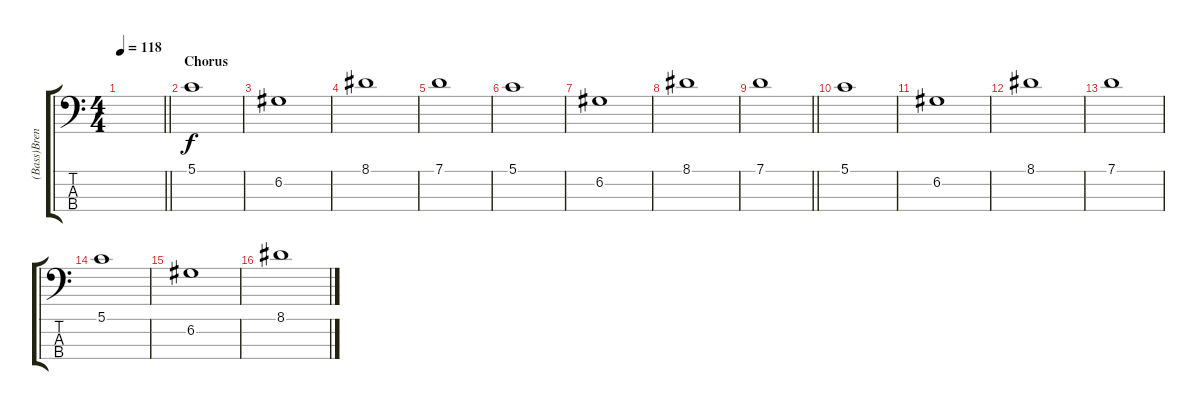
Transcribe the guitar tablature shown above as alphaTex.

\track ("(Bass)Brent Kutzle" "(Bass)Bren") {instrument electricbassfinger}
\staff {score tabs}
\tuning (G2 D2 A1 E1) {hide}
\ts (4 4)
\tempo 118
\clef f4
\barLineRight lightlight
\ks c
|
\section ("" "Chorus")
5.1.1 |
6.2.1 |
8.1.1 |
7.1.1 |
5.1.1 |
6.2.1 |
8.1.1 |
\barLineRight lightlight
7.1.1 |
5.1.1 |
6.2.1 |
8.1.1 |
7.1.1 |
5.1.1 |
6.2.1 |
8.1.1
